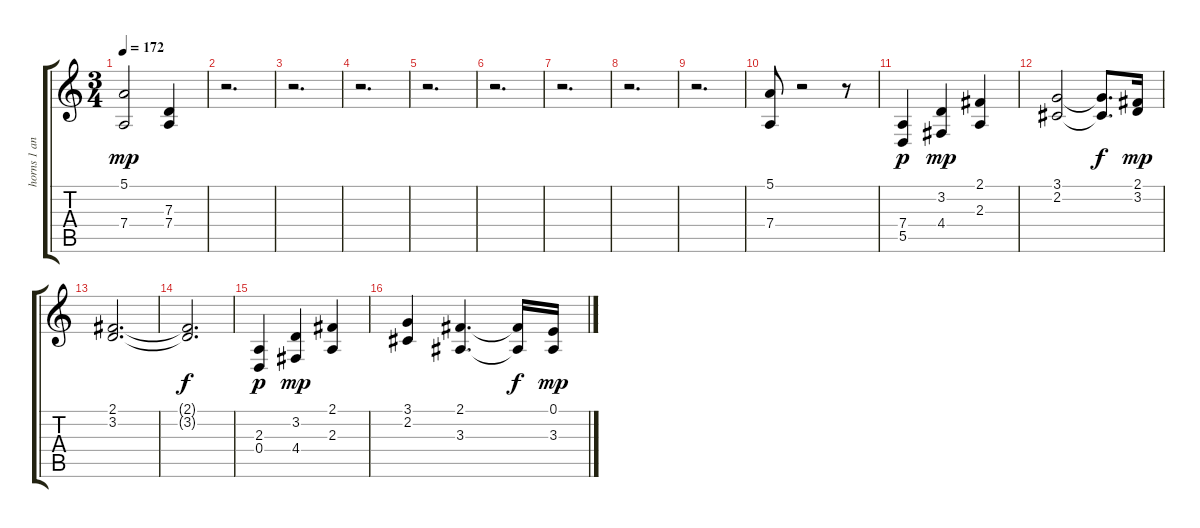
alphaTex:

\track ("horns 1 and 2" "horns 1 an") {instrument frenchhorn}
\staff {score tabs}
\tuning (E4 B3 G3 D3 A2 E2) {hide}
\ts (3 4)
\tempo 172
\clef g2
\ks c
(5.1 7.4).2{dy mp} (7.3 7.4).4 |
r.2{d} |
r.2{d} |
r.2{d} |
r.2{d} |
r.2{d} |
r.2{d} |
r.2{d} |
r.2{d} |
(5.1 7.4).8 r.2 r.8 |
(7.4 5.5).4{dy p} (3.2 4.4).4{dy mp} (2.1 2.3).4 |
(3.1 2.2).2 (3.1{t} 2.2{t}).8{d dy f} (2.1 3.2).16{dy mp} |
(2.1 3.2).2{d} |
(2.1{t} 3.2{t}).2{d dy f} |
(2.3 0.4).4{dy p} (3.2 4.4).4{dy mp} (2.1 2.3).4 |
(3.1 2.2).4 (2.1 3.3).4{d} (2.1{t} 3.3{t}).16{dy f} (0.1 3.3).16{dy mp}
